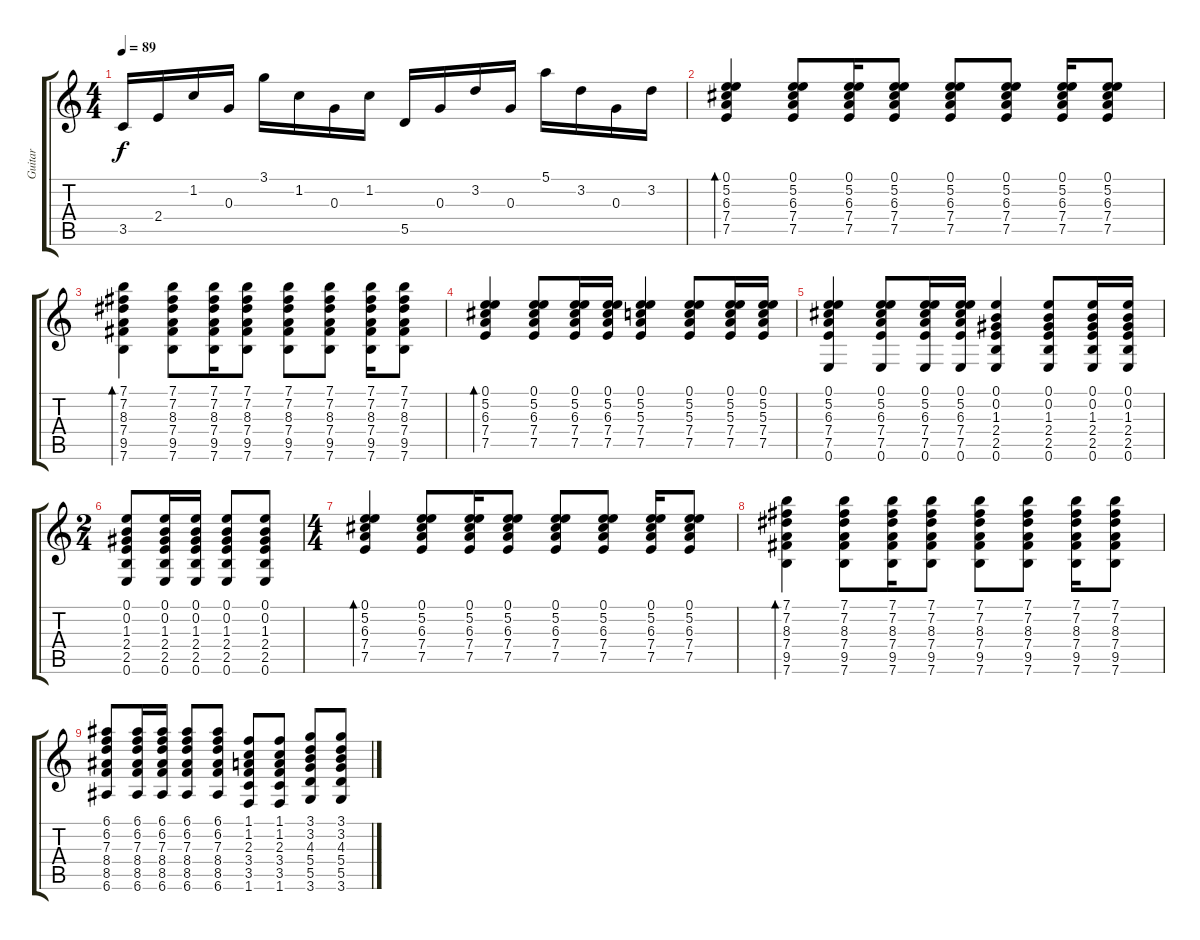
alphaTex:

\track ("Guitar" "Guitar") {instrument acousticguitarsteel}
\staff {score tabs}
\tuning (E4 B3 G3 D3 A2 E2) {hide}
\ts (4 4)
\tempo 89
\clef g2
\ks c
3.5.16{dy f} 2.4.16 1.2.16 0.3.16 3.1.16 1.2.16 0.3.16 1.2.16 5.5.16 0.3.16 3.2.16 0.3.16 5.1.16 3.2.16 0.3.16 3.2.16 |
(0.1 5.2 6.3 7.4 7.5).4{bd 60} (0.1 5.2 6.3 7.4 7.5).8 (0.1 5.2 6.3 7.4 7.5).16 (0.1 5.2 6.3 7.4 7.5).8 (0.1 5.2 6.3 7.4 7.5).8 (0.1 5.2 6.3 7.4 7.5).8 (0.1 5.2 6.3 7.4 7.5).16 (0.1 5.2 6.3 7.4 7.5).8 |
(7.1 7.2 8.3 7.4 9.5 7.6).4{bd 60} (7.1 7.2 8.3 7.4 9.5 7.6).8 (7.1 7.2 8.3 7.4 9.5 7.6).16 (7.1 7.2 8.3 7.4 9.5 7.6).8 (7.1 7.2 8.3 7.4 9.5 7.6).8 (7.1 7.2 8.3 7.4 9.5 7.6).8 (7.1 7.2 8.3 7.4 9.5 7.6).16 (7.1 7.2 8.3 7.4 9.5 7.6).8 |
(0.1 5.2 6.3 7.4 7.5).4{bd 60} (0.1 5.2 6.3 7.4 7.5).8 (0.1 5.2 6.3 7.4 7.5).16 (0.1 5.2 6.3 7.4 7.5).16 (0.1 5.2 5.3 7.4 7.5).4 (0.1 5.2 5.3 7.4 7.5).8 (0.1 5.2 5.3 7.4 7.5).16 (0.1 5.2 5.3 7.4 7.5).16 |
(0.1 5.2 6.3 7.4 7.5 0.6).4 (0.1 5.2 6.3 7.4 7.5 0.6).8 (0.1 5.2 6.3 7.4 7.5 0.6).16 (0.1 5.2 6.3 7.4 7.5 0.6).16 (0.1 0.2 1.3 2.4 2.5 0.6).4 (0.1 0.2 1.3 2.4 2.5 0.6).8 (0.1 0.2 1.3 2.4 2.5 0.6).16 (0.1 0.2 1.3 2.4 2.5 0.6).16 |
\ts (2 4)
(0.1 0.2 1.3 2.4 2.5 0.6).8 (0.1 0.2 1.3 2.4 2.5 0.6).16 (0.1 0.2 1.3 2.4 2.5 0.6).16 (0.1 0.2 1.3 2.4 2.5 0.6).8 (0.1 0.2 1.3 2.4 2.5 0.6).8 |
\ts (4 4)
(0.1 5.2 6.3 7.4 7.5).4{bd 60} (0.1 5.2 6.3 7.4 7.5).8 (0.1 5.2 6.3 7.4 7.5).16 (0.1 5.2 6.3 7.4 7.5).8 (0.1 5.2 6.3 7.4 7.5).8 (0.1 5.2 6.3 7.4 7.5).8 (0.1 5.2 6.3 7.4 7.5).16 (0.1 5.2 6.3 7.4 7.5).8 |
(7.1 7.2 8.3 7.4 9.5 7.6).4{bd 60} (7.1 7.2 8.3 7.4 9.5 7.6).8 (7.1 7.2 8.3 7.4 9.5 7.6).16 (7.1 7.2 8.3 7.4 9.5 7.6).8 (7.1 7.2 8.3 7.4 9.5 7.6).8 (7.1 7.2 8.3 7.4 9.5 7.6).8 (7.1 7.2 8.3 7.4 9.5 7.6).16 (7.1 7.2 8.3 7.4 9.5 7.6).8 |
(6.1 6.2 7.3 8.4 8.5 6.6).8 (6.1 6.2 7.3 8.4 8.5 6.6).16 (6.1 6.2 7.3 8.4 8.5 6.6).16 (6.1 6.2 7.3 8.4 8.5 6.6).8 (6.1 6.2 7.3 8.4 8.5 6.6).8 (1.1 1.2 2.3 3.4 3.5 1.6).8 (1.1 1.2 2.3 3.4 3.5 1.6).8 (3.1 3.2 4.3 5.4 5.5 3.6).8 (3.1 3.2 4.3 5.4 5.5 3.6).8
